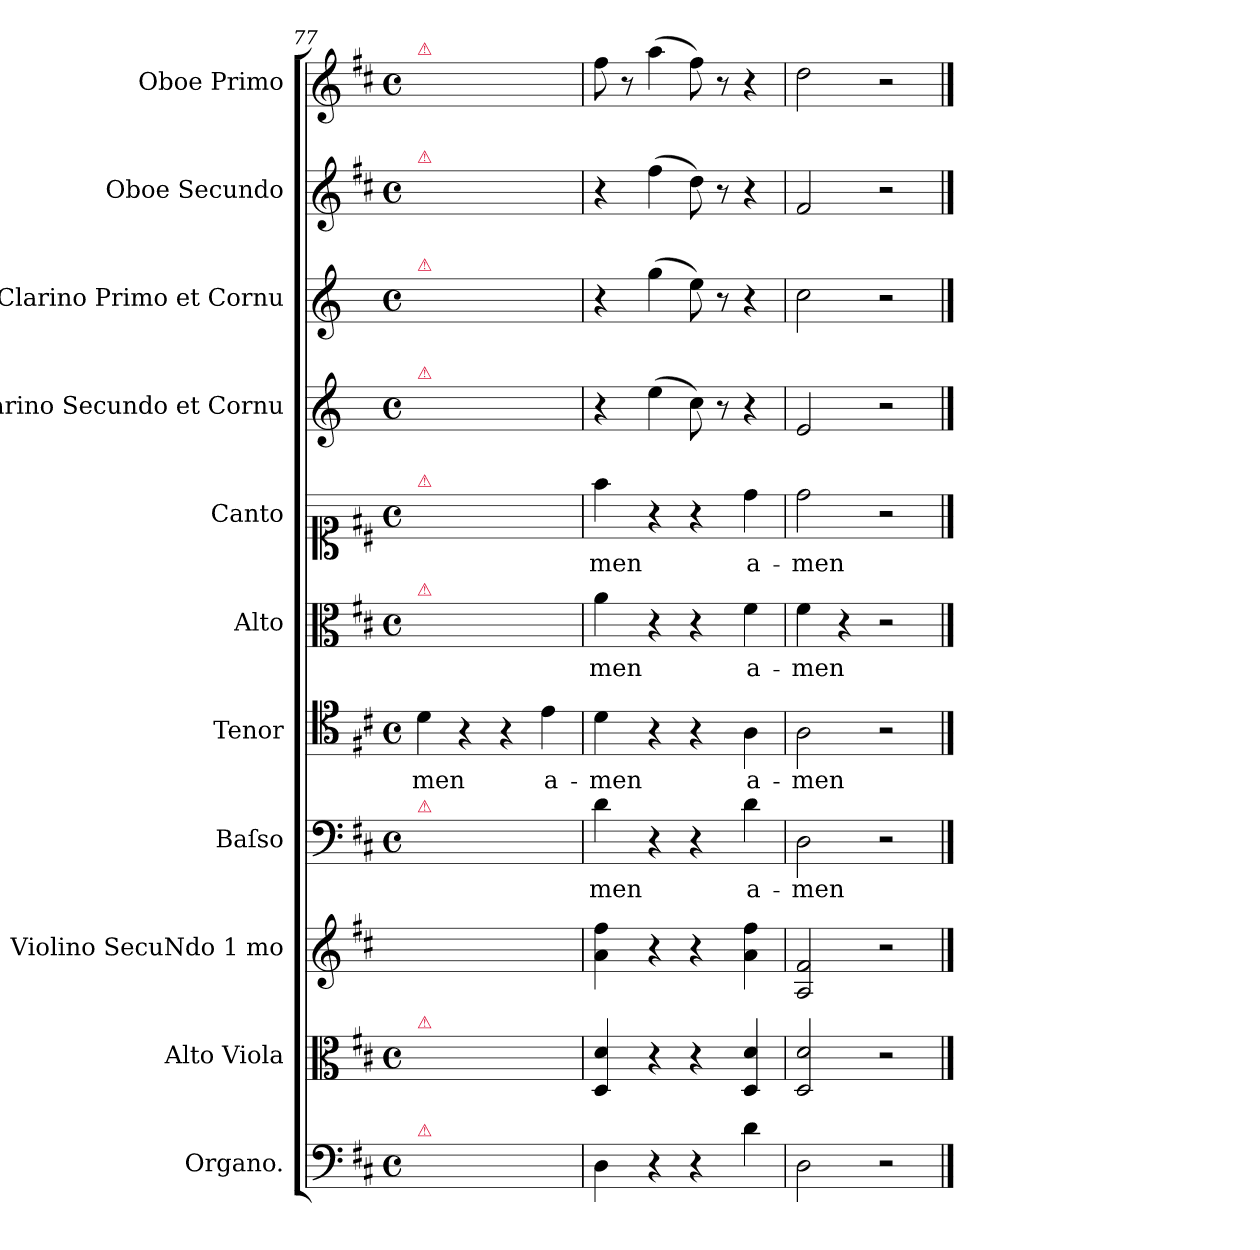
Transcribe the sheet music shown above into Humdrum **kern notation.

**kern	**kern	**kern	**kern	**text	**kern	**text	**kern	**text	**kern	**text	**kern	**kern	**kern	**kern
*part11	*part10	*part9	*part8	*part8	*part7	*part7	*part6	*part6	*part5	*part5	*part4	*part3	*part2	*part1
*staff11	*staff10	*staff9	*staff8	*staff8	*staff7	*staff7	*staff6	*staff6	*staff5	*staff5	*staff4	*staff3	*staff2	*staff1
*I"Organo.	*I"Alto Viola	*I"Violino SecuNdo 1 mo	*I"Baſso	*	*I"Tenor	*	*I"Alto	*	*I"Canto	*	*I"Clarino Secundo et Cornu	*I"Clarino Primo et Cornu	*I"Oboe Secundo	*I"Oboe Primo
*I'org	*I'a-vla	*I'vl 2	*I'B	*	*I'T	*	*I'A	*	*	*	*I'clar 2 cor 2	*I'clar 1 cor 1	*I'ob 2	*I'ob 1
*clefF4	*clefC3	*clefG2	*clefF4	*	*clefC4	*	*clefC3	*	*clefC1	*	*clefG2	*clefG2	*clefG2	*clefG2
*	*	*	*	*	*	*	*	*	*	*	*ITrd6c10	*ITrd6c10	*	*
*k[f#c#]	*k[f#c#]	*k[f#c#]	*k[f#c#]	*	*k[f#c#]	*	*k[f#c#]	*	*k[f#c#]	*	*k[f#c#]	*k[f#c#]	*k[f#c#]	*k[f#c#]
*D:	*D:	*D:	*D:	*	*D:	*	*D:	*	*D:	*	*D:	*D:	*D:	*D:
*M4/4	*M4/4	*	*M4/4	*	*M4/4	*	*M4/4	*	*M4/4	*	*M4/4	*M4/4	*M4/4	*M4/4
*met(c)	*met(c)	*	*met(c)	*	*met(c)	*	*met(c)	*	*met(c)	*	*met(c)	*met(c)	*met(c)	*met(c)
=77	=77	=77	=77	=77	=77	=77	=77	=77	=77	=77	=77	=77	=77	=77
!	!	!	!	!	!	!	!	!	!	!	!	!	!	!LO:TX:a:color=crimson:t=⚠
!	!	!	!	!	!	!	!	!	!	!	!	!	!LO:TX:a:color=crimson:t=⚠	!
!	!	!	!	!	!	!	!	!	!	!	!	!LO:TX:a:color=crimson:t=⚠	!	!
!	!	!	!	!	!	!	!	!	!	!	!LO:TX:a:color=crimson:t=⚠	!	!	!
!	!	!	!	!	!	!	!	!	!LO:TX:a:color=crimson:t=⚠	!	!	!	!	!
!	!	!	!	!	!	!	!LO:TX:a:color=crimson:t=⚠	!	!	!	!	!	!	!
!	!	!	!LO:TX:a:color=crimson:t=⚠	!	!	!	!	!	!	!	!	!	!	!
!	!LO:TX:a:color=crimson:t=⚠	!	!	!	!	!	!	!	!	!	!	!	!	!
!LO:TX:a:color=crimson:t=⚠	!	!	!	!	!	!	!	!	!	!	!	!	!	!
1ryy	1ryy	1ryy	1ryy	.	4d\	men	1ryy	.	1ryy	.	1ryy	1ryy	1ryy	1ryy
.	.	.	.	.	4r	.	.	.	.	.	.	.	.	.
.	.	.	.	.	4r	.	.	.	.	.	.	.	.	.
!	!	!	!	!	!	!LO:LY:i	!	!	!	!	!	!	!	!
.	.	.	.	.	4e\	a-	.	.	.	.	.	.	.	.
=78	=78	=78	=78	=78	=78	=78	=78	=78	=78	=78	=78	=78	=78	=78
!	!	!	!	!LO:LY:i	!	!LO:LY:i	!	!LO:LY:i	!	!LO:LY:i	!	!	!	!
4D\	4D/ 4d/	4a\ 4ff#\	4d\	-men	4d\	-men	4a\	-men	4ff#\	-men	4r	4r	4r	8ff#\
.	.	.	.	.	.	.	.	.	.	.	.	.	.	8r
4r	4r	4r	4r	.	4r	.	4r	.	4r	.	(4f#\	(4a\	(4ff#\	(4aa\
4r	4r	4r	4r	.	4r	.	4r	.	4r	.	8d\)	8f#\)	8dd\)	8ff#\)
.	.	.	.	.	.	.	.	.	.	.	8r	8r	8r	8r
!	!	!	!	!LO:LY:i	!	!	!	!LO:LY:i	!	!LO:LY:i	!	!	!	!
4d\	4D/ 4d/	4a\ 4ff#\	4d\	a-	4A\	a-	4f#\	a-	4dd\	a-	4r	4r	4r	4r
=79	=79	=79	=79	=79	=79	=79	=79	=79	=79	=79	=79	=79	=79	=79
!	!	!	!	!LO:LY:i	!	!	!	!LO:LY:i	!	!LO:LY:i	!	!	!	!
2D\	2D/ 2d/	2A/ 2f#/	2D\	-men	2A\	-men	4f#\	-men	2dd\	-men	2F#/	2d\	2f#/	2dd\
.	.	.	.	.	.	.	4r	.	.	.	.	.	.	.
2r	2r	2r	2r	.	2r	.	2r	.	2r	.	2r	2r	2r	2r
==	==	==	==	==	==	==	==	==	==	==	==	==	==	==
*-	*-	*-	*-	*-	*-	*-	*-	*-	*-	*-	*-	*-	*-	*-
